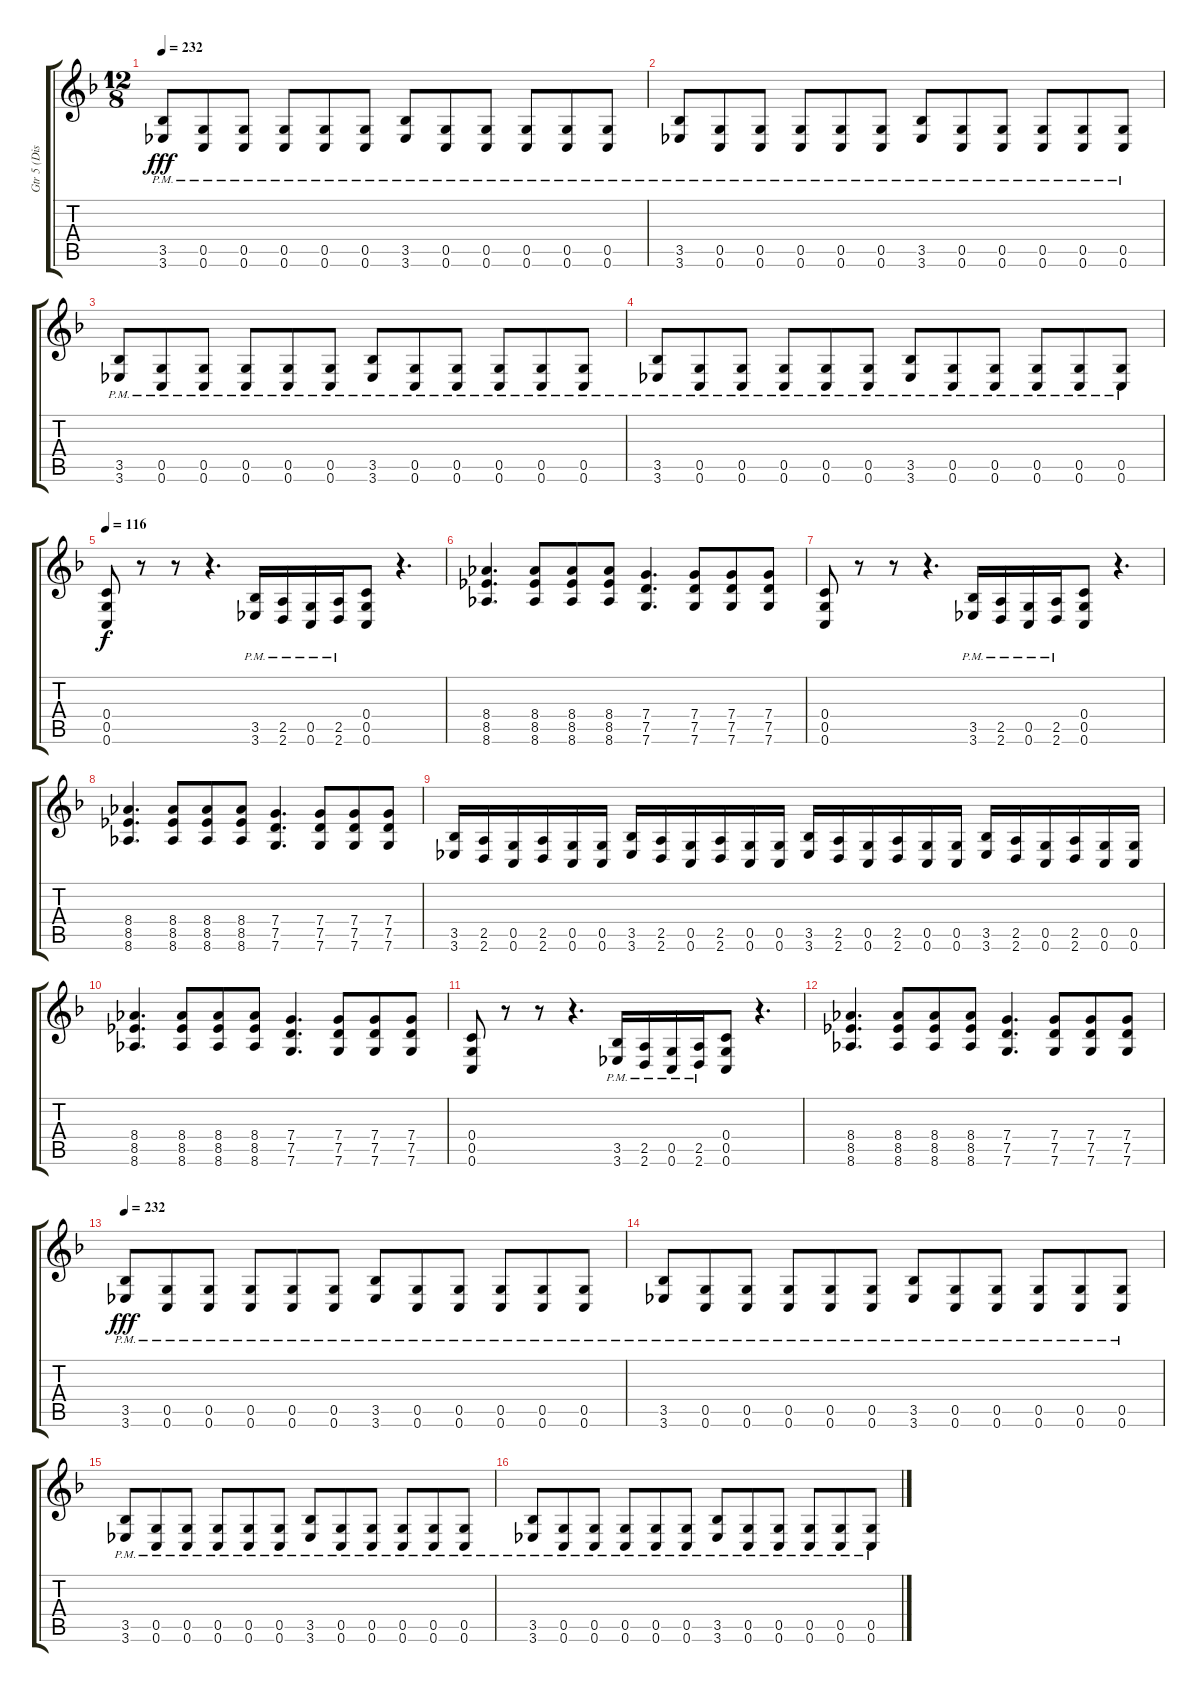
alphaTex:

\track ("Gtr 5 (Dist.)" "Gtr 5 (Dis") {instrument distortionguitar}
\staff {score tabs}
\tuning (D4 A3 F3 C3 G2 C2) {hide}
\ts (12 8)
\tempo 232
\clef g2
\ks f
(3.5{pm} 3.6{pm}).8{dy fff} (0.5{pm} 0.6{pm}).8 (0.5{pm} 0.6{pm}).8 (0.5{pm} 0.6{pm}).8 (0.5{pm} 0.6{pm}).8 (0.5{pm} 0.6{pm}).8 (3.5{pm} 3.6{pm}).8 (0.5{pm} 0.6{pm}).8 (0.5{pm} 0.6{pm}).8 (0.5{pm} 0.6{pm}).8 (0.5{pm} 0.6{pm}).8 (0.5{pm} 0.6{pm}).8 |
(3.5{pm} 3.6{pm}).8 (0.5{pm} 0.6{pm}).8 (0.5{pm} 0.6{pm}).8 (0.5{pm} 0.6{pm}).8 (0.5{pm} 0.6{pm}).8 (0.5{pm} 0.6{pm}).8 (3.5{pm} 3.6{pm}).8 (0.5{pm} 0.6{pm}).8 (0.5{pm} 0.6{pm}).8 (0.5{pm} 0.6{pm}).8 (0.5{pm} 0.6{pm}).8 (0.5{pm} 0.6{pm}).8 |
(3.5{pm} 3.6{pm}).8 (0.5{pm} 0.6{pm}).8 (0.5{pm} 0.6{pm}).8 (0.5{pm} 0.6{pm}).8 (0.5{pm} 0.6{pm}).8 (0.5{pm} 0.6{pm}).8 (3.5{pm} 3.6{pm}).8 (0.5{pm} 0.6{pm}).8 (0.5{pm} 0.6{pm}).8 (0.5{pm} 0.6{pm}).8 (0.5{pm} 0.6{pm}).8 (0.5{pm} 0.6{pm}).8 |
(3.5{pm} 3.6{pm}).8 (0.5{pm} 0.6{pm}).8 (0.5{pm} 0.6{pm}).8 (0.5{pm} 0.6{pm}).8 (0.5{pm} 0.6{pm}).8 (0.5{pm} 0.6{pm}).8 (3.5{pm} 3.6{pm}).8 (0.5{pm} 0.6{pm}).8 (0.5{pm} 0.6{pm}).8 (0.5{pm} 0.6{pm}).8 (0.5{pm} 0.6{pm}).8 (0.5{pm} 0.6{pm}).8 |
\tempo 116
(0.4 0.5 0.6).8{dy f} r.8 r.8 r.4{d} (3.5{pm} 3.6{pm}).16 (2.5{pm} 2.6{pm}).16 (0.5{pm} 0.6{pm}).16 (2.5{pm} 2.6{pm}).16 (0.4 0.5 0.6).8 r.4{d} |
(8.4 8.5 8.6).4{d} (8.4 8.5 8.6).8 (8.4 8.5 8.6).8 (8.4 8.5 8.6).8 (7.4 7.5 7.6).4{d} (7.4 7.5 7.6).8 (7.4 7.5 7.6).8 (7.4 7.5 7.6).8 |
(0.4 0.5 0.6).8 r.8 r.8 r.4{d} (3.5{pm} 3.6{pm}).16 (2.5{pm} 2.6{pm}).16 (0.5{pm} 0.6{pm}).16 (2.5{pm} 2.6{pm}).16 (0.4 0.5 0.6).8 r.4{d} |
(8.4 8.5 8.6).4{d} (8.4 8.5 8.6).8 (8.4 8.5 8.6).8 (8.4 8.5 8.6).8 (7.4 7.5 7.6).4{d} (7.4 7.5 7.6).8 (7.4 7.5 7.6).8 (7.4 7.5 7.6).8 |
(3.5 3.6).16 (2.5 2.6).16 (0.5 0.6).16 (2.5 2.6).16 (0.5 0.6).16 (0.5 0.6).16 (3.5 3.6).16 (2.5 2.6).16 (0.5 0.6).16 (2.5 2.6).16 (0.5 0.6).16 (0.5 0.6).16 (3.5 3.6).16 (2.5 2.6).16 (0.5 0.6).16 (2.5 2.6).16 (0.5 0.6).16 (0.5 0.6).16 (3.5 3.6).16 (2.5 2.6).16 (0.5 0.6).16 (2.5 2.6).16 (0.5 0.6).16 (0.5 0.6).16 |
(8.4 8.5 8.6).4{d} (8.4 8.5 8.6).8 (8.4 8.5 8.6).8 (8.4 8.5 8.6).8 (7.4 7.5 7.6).4{d} (7.4 7.5 7.6).8 (7.4 7.5 7.6).8 (7.4 7.5 7.6).8 |
(0.4 0.5 0.6).8 r.8 r.8 r.4{d} (3.5{pm} 3.6{pm}).16 (2.5{pm} 2.6{pm}).16 (0.5{pm} 0.6{pm}).16 (2.5{pm} 2.6{pm}).16 (0.4 0.5 0.6).8 r.4{d} |
(8.4 8.5 8.6).4{d} (8.4 8.5 8.6).8 (8.4 8.5 8.6).8 (8.4 8.5 8.6).8 (7.4 7.5 7.6).4{d} (7.4 7.5 7.6).8 (7.4 7.5 7.6).8 (7.4 7.5 7.6).8 |
\tempo 232
(3.5{pm} 3.6{pm}).8{dy fff} (0.5{pm} 0.6{pm}).8 (0.5{pm} 0.6{pm}).8 (0.5{pm} 0.6{pm}).8 (0.5{pm} 0.6{pm}).8 (0.5{pm} 0.6{pm}).8 (3.5{pm} 3.6{pm}).8 (0.5{pm} 0.6{pm}).8 (0.5{pm} 0.6{pm}).8 (0.5{pm} 0.6{pm}).8 (0.5{pm} 0.6{pm}).8 (0.5{pm} 0.6{pm}).8 |
(3.5{pm} 3.6{pm}).8 (0.5{pm} 0.6{pm}).8 (0.5{pm} 0.6{pm}).8 (0.5{pm} 0.6{pm}).8 (0.5{pm} 0.6{pm}).8 (0.5{pm} 0.6{pm}).8 (3.5{pm} 3.6{pm}).8 (0.5{pm} 0.6{pm}).8 (0.5{pm} 0.6{pm}).8 (0.5{pm} 0.6{pm}).8 (0.5{pm} 0.6{pm}).8 (0.5{pm} 0.6{pm}).8 |
(3.5{pm} 3.6{pm}).8 (0.5{pm} 0.6{pm}).8 (0.5{pm} 0.6{pm}).8 (0.5{pm} 0.6{pm}).8 (0.5{pm} 0.6{pm}).8 (0.5{pm} 0.6{pm}).8 (3.5{pm} 3.6{pm}).8 (0.5{pm} 0.6{pm}).8 (0.5{pm} 0.6{pm}).8 (0.5{pm} 0.6{pm}).8 (0.5{pm} 0.6{pm}).8 (0.5{pm} 0.6{pm}).8 |
(3.5{pm} 3.6{pm}).8 (0.5{pm} 0.6{pm}).8 (0.5{pm} 0.6{pm}).8 (0.5{pm} 0.6{pm}).8 (0.5{pm} 0.6{pm}).8 (0.5{pm} 0.6{pm}).8 (3.5{pm} 3.6{pm}).8 (0.5{pm} 0.6{pm}).8 (0.5{pm} 0.6{pm}).8 (0.5{pm} 0.6{pm}).8 (0.5{pm} 0.6{pm}).8 (0.5{pm} 0.6{pm}).8
